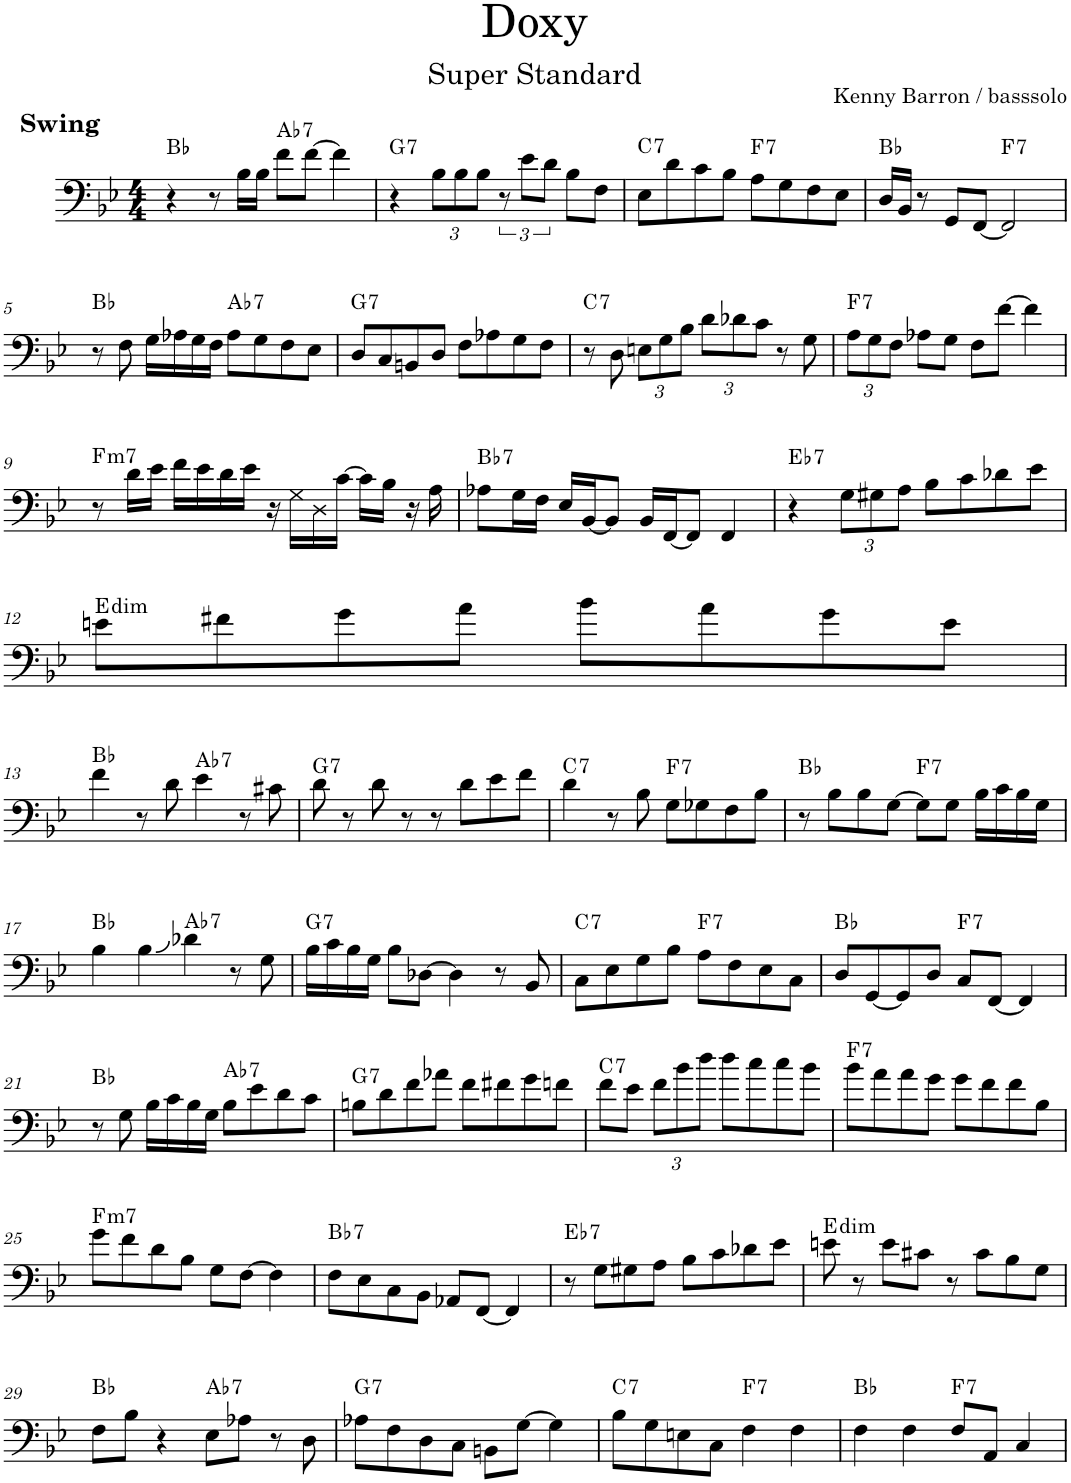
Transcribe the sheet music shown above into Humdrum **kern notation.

**kern	**harte
*part1	*part1
*staff1	*
*I"Bass Guitar	*
*I'B. Guit.	*
*clefF4	*
*Trd7c12	*
*k[b-e-]	*
*M4/4	*
=1	=1
!LO:TX:a:B:t=Swing	!
4r	Bb:maj
8r	.
16B-\LL	.
16B-\JJ	.
!	!LO:H:kt=7
8f\L	Ab:7
[8f\J	.
4f\]	.
=2	=2
!	!LO:H:kt=7
4r	G:7
*Xbrackettup	*
12B-\L	.
12B-\	.
12B-\J	.
*brackettup	*
12r	.
12e-\L	.
12d\J	.
8B-\L	.
8F\J	.
=3	=3
!	!LO:H:kt=7
8E-\L	C:7
8d\	.
8c\	.
8B-\J	.
!	!LO:H:kt=7
8A\L	F:7
8G\	.
8F\	.
8E-\J	.
=4	=4
16D/LL	Bb:maj
16BB-/JJ	.
8r	.
8GG/L	.
[8FF/J	.
!	!LO:H:kt=7
2FF/]	F:7
!!LO:LB:g=z
=5	=5
8r	Bb:maj
8F\	.
16G\LL	.
16A-X\	.
16G\	.
16F\JJ	.
!	!LO:H:kt=7
8A-\L	Ab:7
8G\	.
8F\	.
8E-\J	.
=6	=6
!	!LO:H:kt=7
8D/L	G:7
8C/	.
8BBn/	.
8D/J	.
8F\L	.
8A-X\	.
8G\	.
8F\J	.
=7	=7
!	!LO:H:kt=7
8r	C:7
8D\	.
*Xbrackettup	*
12En\L	.
12G\	.
12B-\J	.
12d\L	.
12d-X\	.
12c\J	.
8r	.
8G\	.
=8	=8
!	!LO:H:kt=7
12A\L	F:7
12G\	.
12F\J	.
8A-X\L	.
8G\J	.
8F\L	.
[8f\J	.
4f\]	.
!!LO:LB:g=z
=9	=9
!	!LO:H:kt=m7
8r	F:min7
16d\LL	.
16e-\JJ	.
16f\LL	.
16e-\	.
16d\	.
16e-\JJ	.
16r	.
16G\LL	.
16D\	.
[16c\JJ	.
16c\LL]	.
16B-\JJ	.
16r	.
16A\	.
=10	=10
!	!LO:H:kt=7
8A-X\L	Bb:7
16G\L	.
16F\JJ	.
16E-/LL	.
[16BB-/J	.
8BB-/J]	.
16BB-/LL	.
[16FF/J	.
8FF/J]	.
4FF/	.
=11	=11
!	!LO:H:kt=7
4r	Eb:7
12G\L	.
12G#X\	.
12A\J	.
8B-\L	.
8c\	.
8d-X\	.
8e-\J	.
!!LO:LB:g=z
=12	=12
!	!LO:H:kt=dim
8en\L	E:dim
8f#X\	.
8g\	.
8a\J	.
8b-\L	.
8a\	.
8g\	.
8e\J	.
!!LO:LB:g=z
=13	=13
4f\	Bb:maj
8r	.
8d\	.
!	!LO:H:kt=7
4e-\	Ab:7
8r	.
8c#X\	.
=14	=14
!	!LO:H:kt=7
8d\	G:7
8r	.
8d\	.
8r	.
8r	.
8d\L	.
8e-\	.
8f\J	.
=15	=15
!	!LO:H:kt=7
4d\	C:7
8r	.
8B-\	.
!	!LO:H:kt=7
8G\L	F:7
8G-X\	.
8F\	.
8B-\J	.
=16	=16
8r	Bb:maj
8B-\L	.
8B-\	.
[8G\J	.
!	!LO:H:kt=7
8G\L]	F:7
8G\J	.
16B-\LL	.
16c\	.
16B-\	.
16G\JJ	.
!!LO:LB:g=z
=17	=17
4B-\	Bb:maj
4B-\	.
!	!LO:H:kt=7
4d-X\	Ab:7
8r	.
8G\	.
=18	=18
!	!LO:H:kt=7
16B-\LL	G:7
16c\	.
16B-\	.
16G\JJ	.
8B-\L	.
[8D-X\J	.
4D-\]	.
8r	.
8BB-/	.
=19	=19
!	!LO:H:kt=7
8C\L	C:7
8E-\	.
8G\	.
8B-\J	.
!	!LO:H:kt=7
8A\L	F:7
8F\	.
8E-\	.
8C\J	.
=20	=20
8D/L	Bb:maj
[8GG/	.
8GG/]	.
8D/J	.
!	!LO:H:kt=7
8C/L	F:7
[8FF/J	.
4FF/]	.
!!LO:LB:g=z
=21	=21
8r	Bb:maj
8G\	.
16B-\LL	.
16c\	.
16B-\	.
16G\JJ	.
!	!LO:H:kt=7
8B-\L	Ab:7
8e-\	.
8d\	.
8c\J	.
=22	=22
!	!LO:H:kt=7
8Bn\L	G:7
8d\	.
8f\	.
8a-X\J	.
8f\L	.
8f#X\	.
8g\	.
8fn\J	.
=23	=23
!	!LO:H:kt=7
8f\L	C:7
8e-\J	.
12f\L	.
12b-\	.
12dd\J	.
8dd\L	.
8cc\	.
8cc\	.
8b-\J	.
=24	=24
!	!LO:H:kt=7
8b-\L	F:7
8a\	.
8a\	.
8g\J	.
8g\L	.
8f\	.
8f\	.
8B-\J	.
!!LO:LB:g=z
=25	=25
!	!LO:H:kt=m7
8g\L	F:min7
8f\	.
8d\	.
8B-\J	.
8G\L	.
[8F\J	.
4F\]	.
=26	=26
!	!LO:H:kt=7
8F\L	Bb:7
8E-\	.
8C\	.
8BB-\J	.
8AA-X/L	.
[8FF/J	.
4FF/]	.
=27	=27
!	!LO:H:kt=7
8r	Eb:7
8G\L	.
8G#X\	.
8A\J	.
8B-\L	.
8c\	.
8d-X\	.
8e-\J	.
=28	=28
!	!LO:H:kt=dim
8en\	E:dim
8r	.
8e\L	.
8c#X\J	.
8r	.
8c#\L	.
8B-\	.
8G\J	.
!!LO:LB:g=z
=29	=29
8F\L	Bb:maj
8B-\J	.
4r	.
!	!LO:H:kt=7
8E-\L	Ab:7
8A-X\J	.
8r	.
8D\	.
=30	=30
!	!LO:H:kt=7
8A-X\L	G:7
8F\	.
8D\	.
8C\J	.
8BBn\L	.
[8G\J	.
4G\]	.
=31	=31
!	!LO:H:kt=7
8B-\L	C:7
8G\	.
8En\	.
8C\J	.
!	!LO:H:kt=7
4F\	F:7
4F\	.
=32	=32
4F\	Bb:maj
4F\	.
!	!LO:H:kt=7
8F/L	F:7
8AA/J	.
4C/	.
=	=
*-	*-
